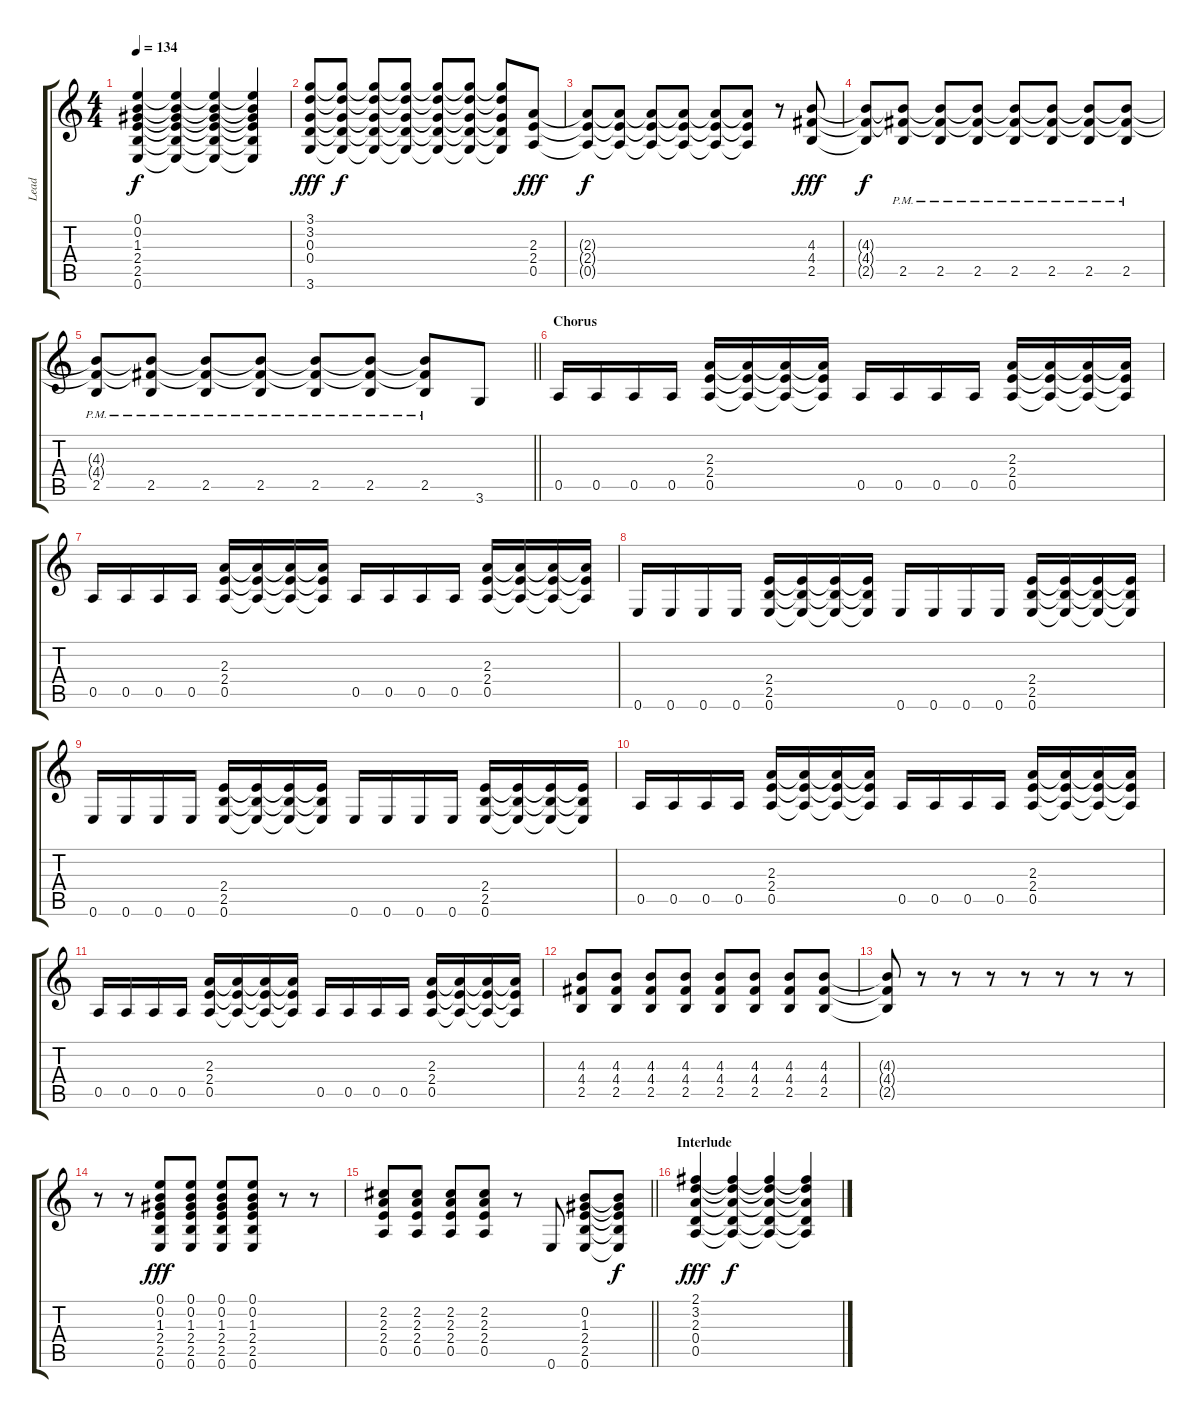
\track ("Lead" "Lead") {instrument overdrivenguitar}
\staff {score tabs}
\tuning (E4 B3 G3 D3 A2 E2) {hide}
\ts (4 4)
\tempo 134
\clef g2
\ks c
(0.1{t} 0.2{t} 1.3{t} 2.4{t} 2.5{t} 0.6{t}).4{dy f} (0.1{t} 0.2{t} 1.3{t} 2.4{t} 2.5{t} 0.6{t}).4 (0.1{t} 0.2{t} 1.3{t} 2.4{t} 2.5{t} 0.6{t}).4 (0.1{t} 0.2{t} 1.3{t} 2.4{t} 2.5{t} 0.6{t}).4 |
(3.1 3.2 0.3 0.4 3.6).8{dy fff} (3.1{t} 3.2{t} 0.3{t} 0.4{t} 3.6{t}).8{dy f} (3.1{t} 3.2{t} 0.3{t} 0.4{t} 3.6{t}).8 (3.1{t} 3.2{t} 0.3{t} 0.4{t} 3.6{t}).8 (3.1{t} 3.2{t} 0.3{t} 0.4{t} 3.6{t}).8 (3.1{t} 3.2{t} 0.3{t} 0.4{t} 3.6{t}).8 (3.1{t} 3.2{t} 0.3{t} 0.4{t} 3.6{t}).8 (2.3 2.4 0.5).8{dy fff} |
(2.3{t} 2.4{t} 0.5{t}).8{dy f} (2.3{t} 2.4{t} 0.5{t}).8 (2.3{t} 2.4{t} 0.5{t}).8 (2.3{t} 2.4{t} 0.5{t}).8 (2.3{t} 2.4{t} 0.5{t}).8 (2.3{t} 2.4{t} 0.5{t}).8 r.8 (4.3 4.4 2.5).8{dy fff} |
(4.3{t} 4.4{t} 2.5{t}).8{dy f} (4.3{t} 4.4{t} 2.5{pm}).8 (4.3{t} 4.4{t} 2.5{pm}).8 (4.3{t} 4.4{t} 2.5{pm}).8 (4.3{t} 4.4{t} 2.5{pm}).8 (4.3{t} 4.4{t} 2.5{pm}).8 (4.3{t} 4.4{t} 2.5{pm}).8 (4.3{t} 4.4{t} 2.5{pm}).8 |
\barLineRight lightlight
(4.3{t} 4.4{t} 2.5{pm}).8 (4.3{t} 4.4{t} 2.5{pm}).8 (4.3{t} 4.4{t} 2.5{pm}).8 (4.3{t} 4.4{t} 2.5{pm}).8 (4.3{t} 4.4{t} 2.5{pm}).8 (4.3{t} 4.4{t} 2.5{pm}).8 (4.3{t} 4.4{t} 2.5{pm}).8 3.6.8 |
\section ("" "Chorus")
0.5.16 0.5.16 0.5.16 0.5.16 (2.3 2.4 0.5).16 (2.3{t} 2.4{t} 0.5{t}).16 (2.3{t} 2.4{t} 0.5{t}).16 (2.3{t} 2.4{t} 0.5{t}).16 0.5.16 0.5.16 0.5.16 0.5.16 (2.3 2.4 0.5).16 (2.3{t} 2.4{t} 0.5{t}).16 (2.3{t} 2.4{t} 0.5{t}).16 (2.3{t} 2.4{t} 0.5{t}).16 |
0.5.16 0.5.16 0.5.16 0.5.16 (2.3 2.4 0.5).16 (2.3{t} 2.4{t} 0.5{t}).16 (2.3{t} 2.4{t} 0.5{t}).16 (2.3{t} 2.4{t} 0.5{t}).16 0.5.16 0.5.16 0.5.16 0.5.16 (2.3 2.4 0.5).16 (2.3{t} 2.4{t} 0.5{t}).16 (2.3{t} 2.4{t} 0.5{t}).16 (2.3{t} 2.4{t} 0.5{t}).16 |
0.6.16 0.6.16 0.6.16 0.6.16 (2.4 2.5 0.6).16 (2.4{t} 2.5{t} 0.6{t}).16 (2.4{t} 2.5{t} 0.6{t}).16 (2.4{t} 2.5{t} 0.6{t}).16 0.6.16 0.6.16 0.6.16 0.6.16 (2.4 2.5 0.6).16 (2.4{t} 2.5{t} 0.6{t}).16 (2.4{t} 2.5{t} 0.6{t}).16 (2.4{t} 2.5{t} 0.6{t}).16 |
0.6.16 0.6.16 0.6.16 0.6.16 (2.4 2.5 0.6).16 (2.4{t} 2.5{t} 0.6{t}).16 (2.4{t} 2.5{t} 0.6{t}).16 (2.4{t} 2.5{t} 0.6{t}).16 0.6.16 0.6.16 0.6.16 0.6.16 (2.4 2.5 0.6).16 (2.4{t} 2.5{t} 0.6{t}).16 (2.4{t} 2.5{t} 0.6{t}).16 (2.4{t} 2.5{t} 0.6{t}).16 |
0.5.16 0.5.16 0.5.16 0.5.16 (2.3 2.4 0.5).16 (2.3{t} 2.4{t} 0.5{t}).16 (2.3{t} 2.4{t} 0.5{t}).16 (2.3{t} 2.4{t} 0.5{t}).16 0.5.16 0.5.16 0.5.16 0.5.16 (2.3 2.4 0.5).16 (2.3{t} 2.4{t} 0.5{t}).16 (2.3{t} 2.4{t} 0.5{t}).16 (2.3{t} 2.4{t} 0.5{t}).16 |
0.5.16 0.5.16 0.5.16 0.5.16 (2.3 2.4 0.5).16 (2.3{t} 2.4{t} 0.5{t}).16 (2.3{t} 2.4{t} 0.5{t}).16 (2.3{t} 2.4{t} 0.5{t}).16 0.5.16 0.5.16 0.5.16 0.5.16 (2.3 2.4 0.5).16 (2.3{t} 2.4{t} 0.5{t}).16 (2.3{t} 2.4{t} 0.5{t}).16 (2.3{t} 2.4{t} 0.5{t}).16 |
(4.3 4.4 2.5).8 (4.3 4.4 2.5).8 (4.3 4.4 2.5).8 (4.3 4.4 2.5).8 (4.3 4.4 2.5).8 (4.3 4.4 2.5).8 (4.3 4.4 2.5).8 (4.3 4.4 2.5).8 |
(4.3{t} 4.4{t} 2.5{t}).8 r.8 r.8 r.8 r.8 r.8 r.8 r.8 |
r.8 r.8 (0.1 0.2 1.3 2.4 2.5 0.6).8{dy fff} (0.1 0.2 1.3 2.4 2.5 0.6).8 (0.1 0.2 1.3 2.4 2.5 0.6).8 (0.1 0.2 1.3 2.4 2.5 0.6).8 r.8 r.8 |
\barLineRight lightlight
(2.2 2.3 2.4 0.5).8 (2.2 2.3 2.4 0.5).8 (2.2 2.3 2.4 0.5).8 (2.2 2.3 2.4 0.5).8 r.8 0.6.8 (0.2 1.3 2.4 2.5 0.6).8 (0.2{t} 1.3{t} 2.4{t} 2.5{t} 0.6{t}).8{dy f} |
\section ("" "Interlude")
(2.1 3.2 2.3 0.4 0.5).4{dy fff} (2.1{t} 3.2{t} 2.3{t} 0.4{t} 0.5{t}).4{dy f} (2.1{t} 3.2{t} 2.3{t} 0.4{t} 0.5{t}).4 (2.1{t} 3.2{t} 2.3{t} 0.4{t} 0.5{t}).4
